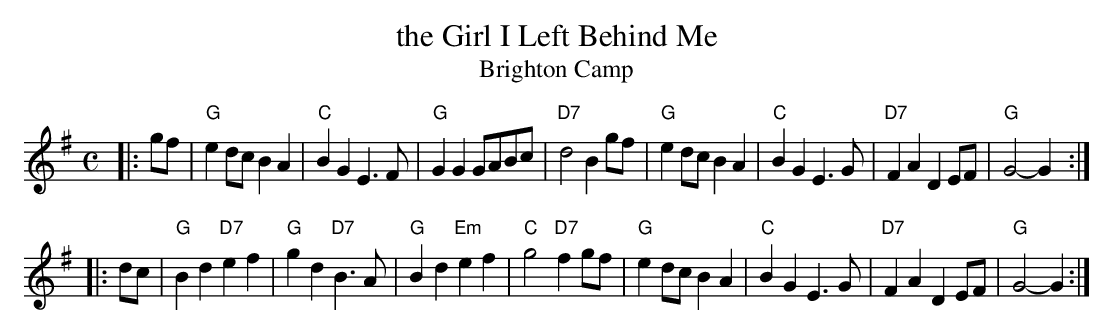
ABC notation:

X:1
T: the Girl I Left Behind Me
T: Brighton Camp
M: C
L: 1/4
K: G
|: g/f/ \
| "G"ed/c/ BA | "C"BG E>F | "G"GG G/A/B/c/ | "D7"d2 Bg/f/ \
|  "G"ed/c/ BA | "C"BG E>G | "D7"FA DE/F/ | "G"G2- G :|
|: d/c/ \
| "G"Bd "D7"ef | "G"gd "D7"B>A | "G"Bd "Em"ef | "C"g2 "D7"fg/f/ \
|  "G"ed/c/ BA | "C"BG E>G | "D7"FA DE/F/ | "G"G2- G :|
